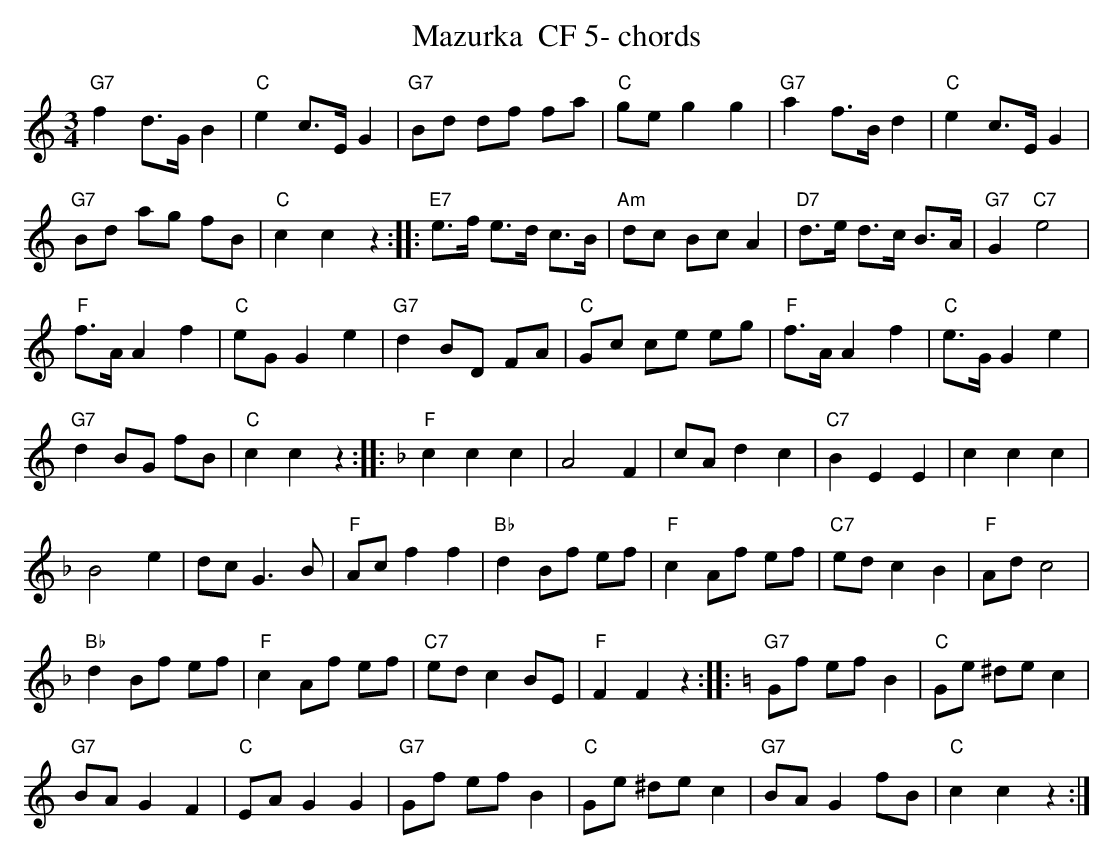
X:1
T:Mazurka  CF 5- chords
M:3/4
L:1/8
K:Cmaj%%MIDI gchordon
"G7"f2d>G B2 | "C"e2c>EG2 | "G7"Bd df fa | "C"geg2g2 | "G7"a2f>Bd2 | "C"e2c>EG2 |
"G7"Bd ag fB | "C"c2c2z2 :: "E7"e>f e>d c>B | "Am"dc BcA2 | "D7"d>e d>c B>A | "G7"G2"C7"e4 |
"F"f>AA2f2 | "C"eGG2e2 | "G7"d2BD FA | "C"Gc ce eg | "F"f>AA2f2 | "C"e>GG2e2 |
"G7"d2BG fB | "C"c2c2z2 :: [K:Fmaj] "F"c2c2c2 | A4F2 | cAd2c2 | "C7"B2E2E2 | c2c2c2 |
B4e2 | dc G3B | "F"Acf2f2 | "Bb"d2Bf ef | "F"c2Af ef | "C7"ed c2B2 | "F"Adc4 |
"Bb"d2Bf ef | "F"c2 Af ef | "C7"edc2BE | "F"F2F2z2 :: [K:Cmaj] "G7"Gf efB2 | "C"Ge ^dec2 |
"G7"BAG2F2 | "C"EAG2G2 | "G7"Gf efB2 | "C"Ge ^dec2 | "G7"BAG2fB | "C"c2c2z2 :|
